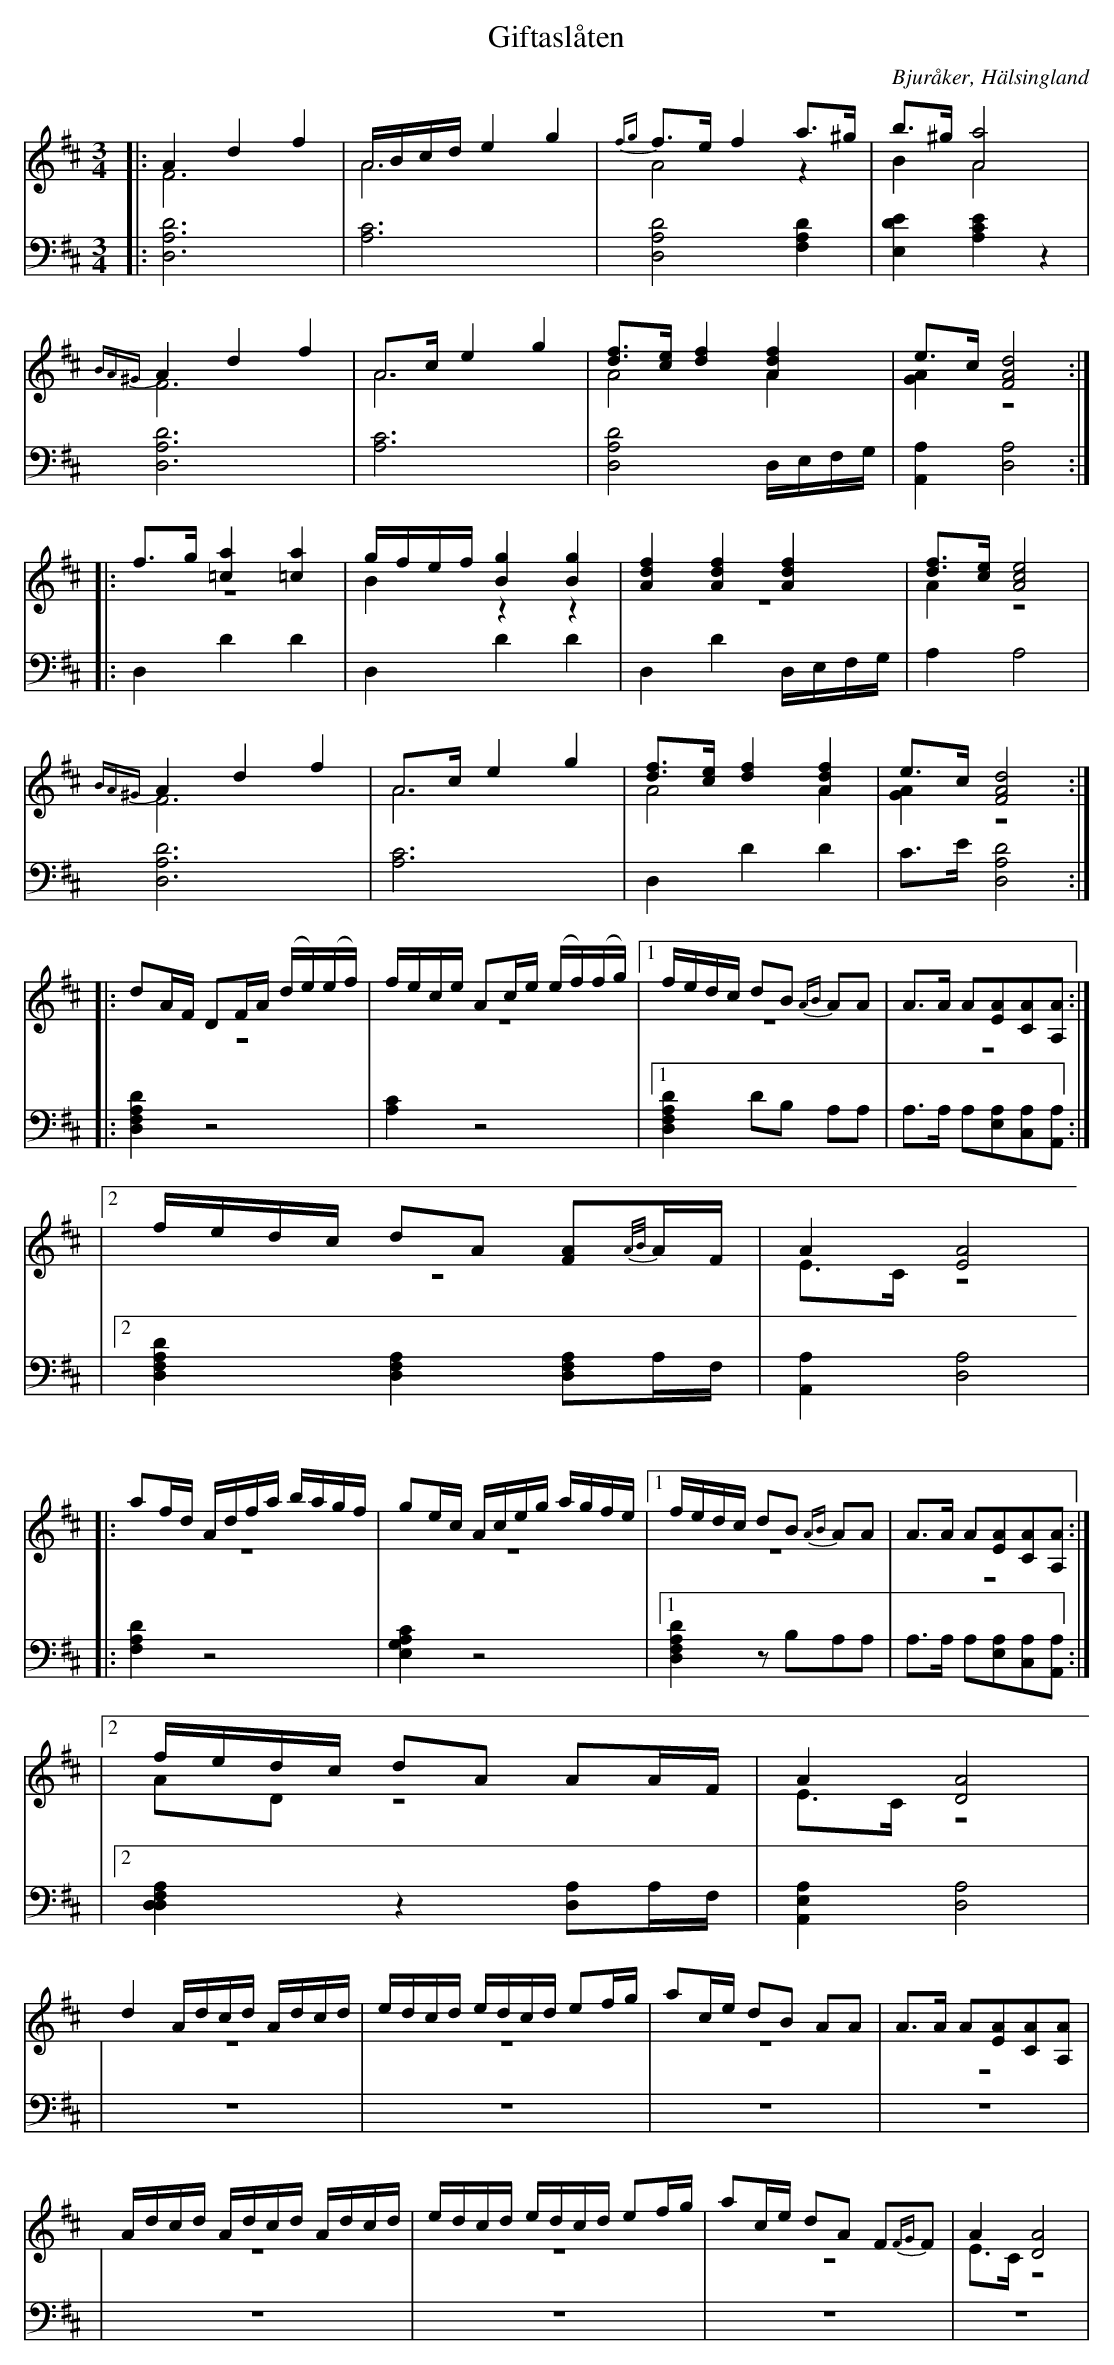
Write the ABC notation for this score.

X:1
T: Giftaslåten
O: Bjuråker, Hälsingland
M: 3/4
L: 1/8
K: D
V:1
V:2 merge
V:3
V:1
|: A2 d2 f2|A/B/c/d/ e2 g2|{fg}f>e f2 a>^g |b>^g [A4a4]|
 {BA^G}A2 d2 f2|A>c e2 g2|[df]>[ce] [d2f2] [A2d2f2]| e>c [F4A4d4]:|
|:f>g [=c2a2] [=c2a2]|g/f/e/f/ [B2g2] [B2g2]|[A2d2f2] [A2d2f2] [A2d2f2] |[df]>[ce] [A4c4e4]|
{BA^G}A2 d2 f2|A>c e2 g2|[df]>[ce] [d2f2] [A2d2f2]| e>c [F4A4d4]:|
|:dA/F/ DF/A/ (d/e/)(e/f/)|f/e/c/e/ Ac/e/ (e/f/)(f/g/)|1 f/e/d/c/ dB {AB}AA|A>A A[EA][CA][A,A]:|
|2 f/e/d/c/ dA [FA]{A/B/}A/F/|A2 [E4A4]|
|:af/d/ A/d/f/a/ b/a/g/f/|ge/c/ A/c/e/g/ a/g/f/e/|1 f/e/d/c/ dB {AB}AA|A>A A[EA][CA][A,A]:|
|2 f/e/d/c/ dA AA/F/| A2 [D4A4]|
d2 A/d/c/d/ A/d/c/d/|e/d/c/d/ e/d/c/d/ ef/g/|ac/e/ dB AA|A>A A[EA][CA][A,A]|
A/d/c/d/ A/d/c/d/ A/d/c/d/|e/d/c/d/ e/d/c/d/ ef/g/| ac/e/ dA F{FG}F|A2 [D4A4]|
V:2
|: F6| A6|A4 z2|B2 A4|
F6| A6|A4 A2|[G2A2] z4:|
|:z6|B2 z2 z2|z6|A2 z4|
F6|A6|A4 A2|[G2A2] z4:|
|:z6|z6|1 z6|z6:|
|2 z6|E>C z4|
|:z6|z6|1 z6|z6:|
|2 AD z4|E>C z4|
|z6|z6|z6|z6|
|z6|z6|z6|E>C z4|
V:3 clef=bass
|: [D,6A,6D6]| [A,6C6]|[D,4A,4D4] [F,2A,2D2]|[E,2D2E2] [A,2C2E2] z2|
[D,6A,6D6]| [A,6C6]|[D,4A,4D4] D,/E,/F,/G,/|[A,,2A,2] [D,4A,4] :|
|:D,2 D2 D2|D,2 D2 D2|D,2 D2 D,/E,/F,/G,/|A,2 A,4|
[D,6A,6D6]|[A,6C6]| D,2 D2 D2|C>E [D,4A,4D4] :|
|:[D,2F,2A,2D2] z4|[A,2C2] z4|1 [D,2F,2A,2D2] DB, A,A,|A,>A, A,[E,A,][C,A,][A,,A,]:|
|2 [D,2F,2A,2D2] [D,2F,2A,2] [D,F,A,]A,/F,/ |[A,,2A,2] [D,4A,4]|
|:[F,2A,2D2] z4|[E,2G,2A,2C2] z4|1 [D,2F,2A,2D2] zB,A,A,|A,>A, A,[E,A,][C,A,][A,,A,]:|
|2 [D,2F,2A,2D,2] z2 [D,A,]A,/F,/| [A,,2E,2A,2] [D,4A,4]|
|z6|z6|z6|z6|
|z6|z6|z6|z6|
